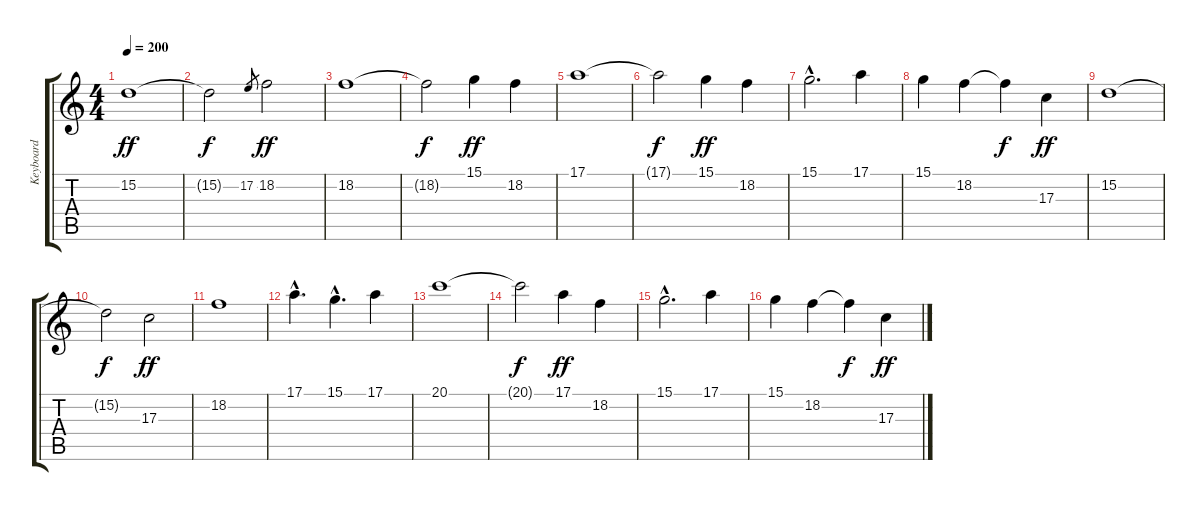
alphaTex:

\track ("Keyboard" "Keyboard") {instrument panflute}
\staff {score tabs}
\tuning (E4 B3 G3 D3 A2 E2) {hide}
\ts (4 4)
\section ("" "")
\tempo 200
\clef g2
\ks c
15.2.1{dy ff} |
15.2{t}.2{dy f} 17.2.8{gr} 18.2.2{dy ff} |
18.2.1 |
18.2{t}.2{dy f} 15.1.4{dy ff} 18.2.4 |
17.1.1 |
17.1{t}.2{dy f} 15.1.4{dy ff} 18.2.4 |
15.1{hac}.2{d} 17.1.4 |
15.1.4 18.2.4 18.2{t}.4{dy f} 17.3.4{dy ff} |
\section ("" "")
15.2.1 |
15.2{t}.2{dy f} 17.3.2{dy ff} |
18.2.1 |
17.1{hac}.4{d} 15.1{hac}.4{d} 17.1.4 |
20.1.1 |
20.1{t}.2{dy f} 17.1.4{dy ff} 18.2.4 |
15.1{hac}.2{d} 17.1.4 |
15.1.4 18.2.4 18.2{t}.4{dy f} 17.3.4{dy ff}
